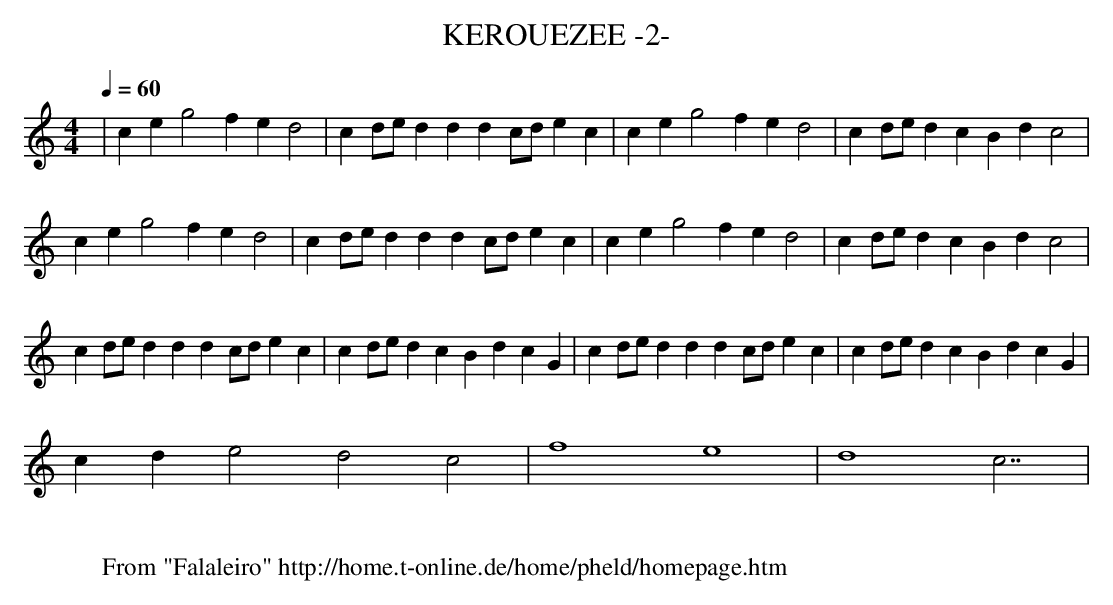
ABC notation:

X:1
T:KEROUEZEE -2-
M:4/4
L:1/4
Q:1/4=60
K:C
|ceg2 fed2|cd/2e/2dd dc/2d/2ec|ceg2 fed2|cd/2e/2dc Bdc2|
ceg2 fed2|cd/2e/2dd dc/2d/2ec|ceg2 fed2|cd/2e/2dc Bdc2|
cd/2e/2dd dc/2d/2ec|cd/2e/2dc BdcG|cd/2e/2dd dc/2d/2ec|cd/2e/2dc BdcG|
cde2 d2c2|f4 e4|d4 c7/2|
W:
W: From "Falaleiro" http://home.t-online.de/home/pheld/homepage.htm
